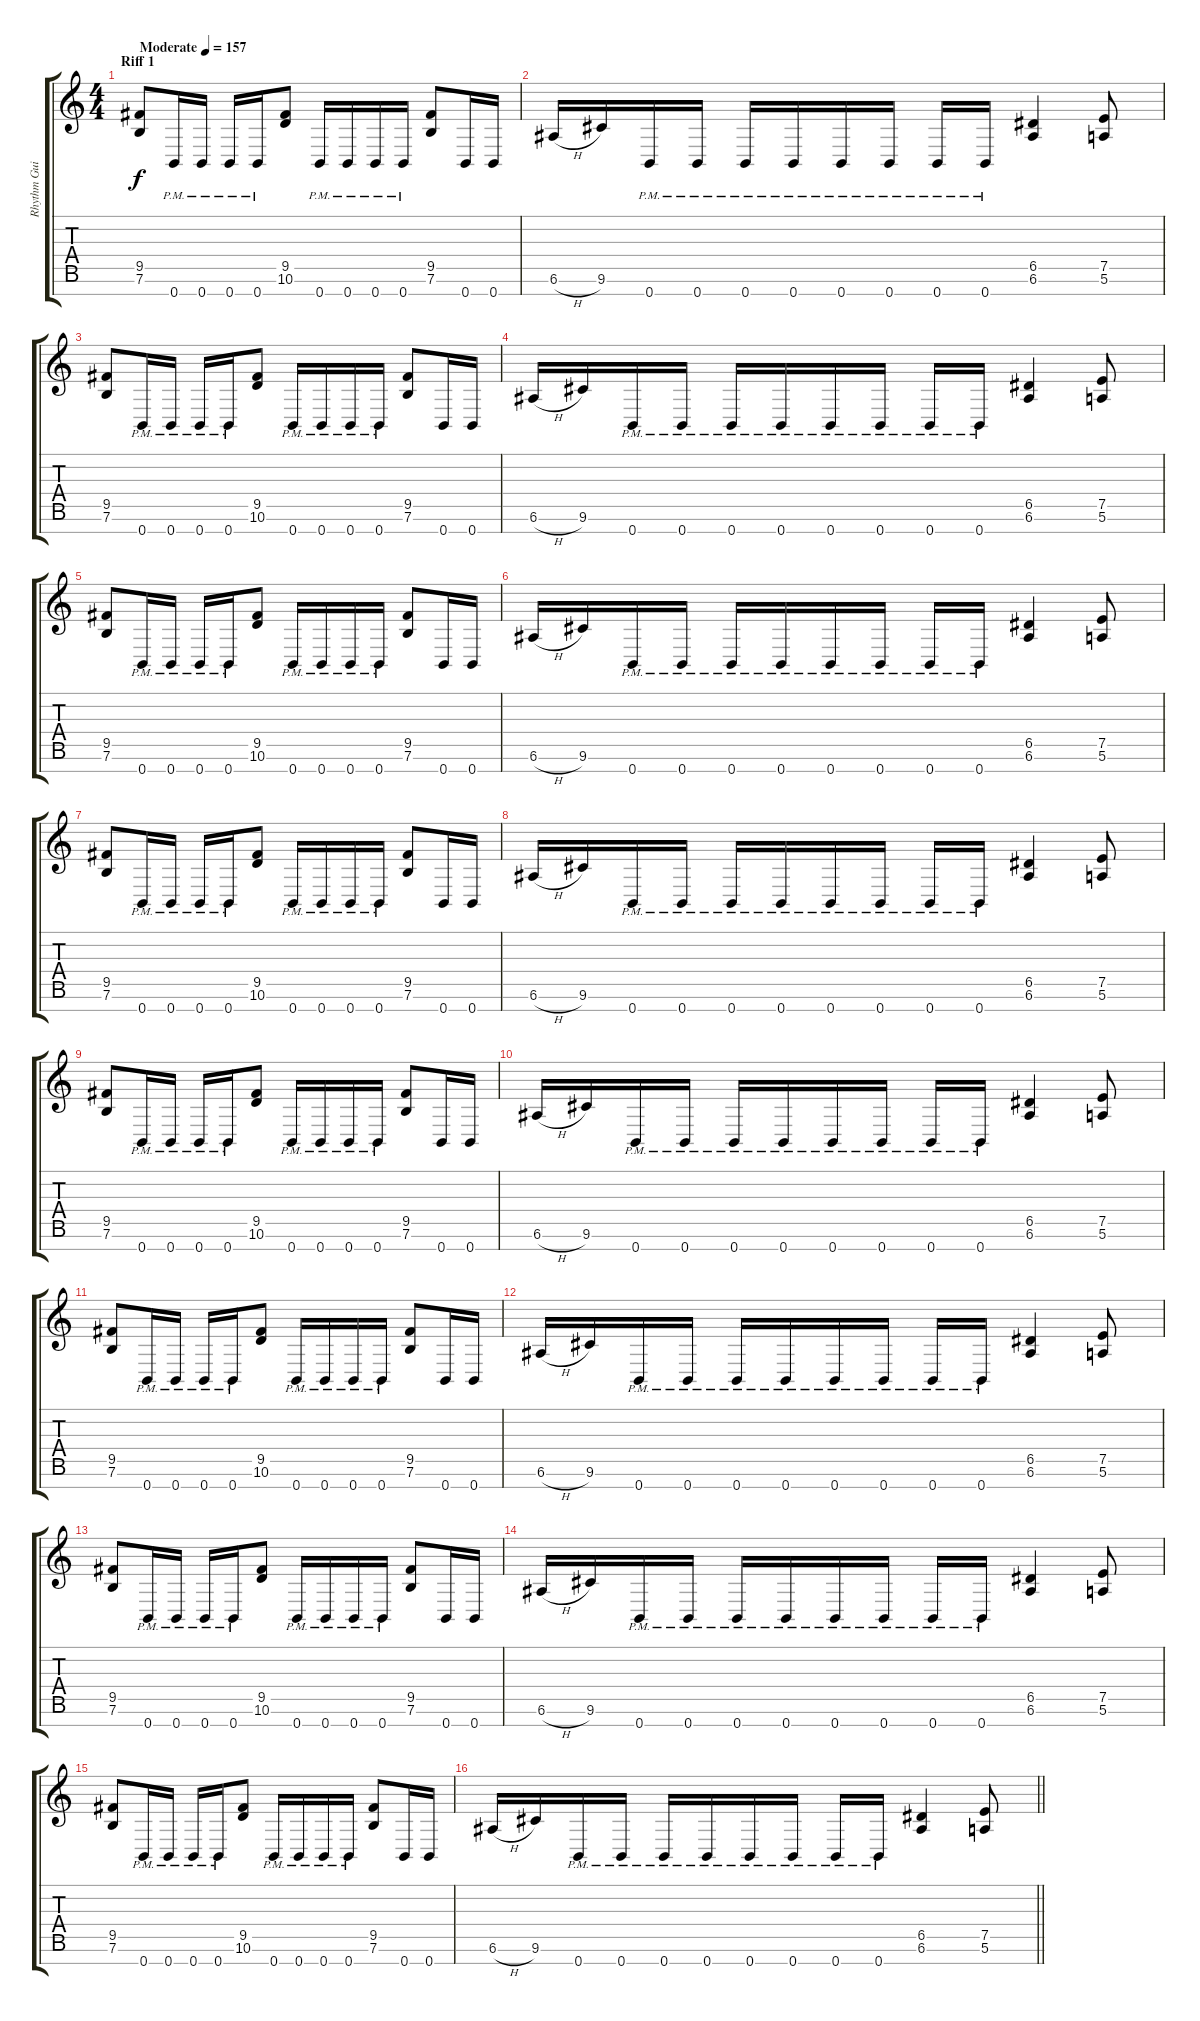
\track ("Rhythm Guitar 2" "Rhythm Gui") {instrument overdrivenguitar}
\staff {score tabs}
\tuning (E4 B3 G3 D3 A2 E2 B1) {hide}
\ts (4 4)
\section ("" "Riff 1")
\tempo (157 "Moderate")
\clef g2
\ks c
(9.5 7.6).8{dy f instrument overdrivenguitar} 0.7{pm}.16 0.7{pm}.16 0.7{pm}.16 0.7{pm}.16 (9.5 10.6).8 0.7{pm}.16 0.7{pm}.16 0.7{pm}.16 0.7{pm}.16 (9.5 7.6).8 0.7.16 0.7.16 |
6.6{h}.16 9.6.16 0.7{pm}.16 0.7{pm}.16 0.7{pm}.16 0.7{pm}.16 0.7{pm}.16 0.7{pm}.16 0.7{pm}.16 0.7{pm}.16 (6.5 6.6).4 (7.5 5.6).8 |
(9.5 7.6).8 0.7{pm}.16 0.7{pm}.16 0.7{pm}.16 0.7{pm}.16 (9.5 10.6).8 0.7{pm}.16 0.7{pm}.16 0.7{pm}.16 0.7{pm}.16 (9.5 7.6).8 0.7.16 0.7.16 |
6.6{h}.16 9.6.16 0.7{pm}.16 0.7{pm}.16 0.7{pm}.16 0.7{pm}.16 0.7{pm}.16 0.7{pm}.16 0.7{pm}.16 0.7{pm}.16 (6.5 6.6).4 (7.5 5.6).8 |
(9.5 7.6).8 0.7{pm}.16 0.7{pm}.16 0.7{pm}.16 0.7{pm}.16 (9.5 10.6).8 0.7{pm}.16 0.7{pm}.16 0.7{pm}.16 0.7{pm}.16 (9.5 7.6).8 0.7.16 0.7.16 |
6.6{h}.16 9.6.16 0.7{pm}.16 0.7{pm}.16 0.7{pm}.16 0.7{pm}.16 0.7{pm}.16 0.7{pm}.16 0.7{pm}.16 0.7{pm}.16 (6.5 6.6).4 (7.5 5.6).8 |
(9.5 7.6).8 0.7{pm}.16 0.7{pm}.16 0.7{pm}.16 0.7{pm}.16 (9.5 10.6).8 0.7{pm}.16 0.7{pm}.16 0.7{pm}.16 0.7{pm}.16 (9.5 7.6).8 0.7.16 0.7.16 |
6.6{h}.16 9.6.16 0.7{pm}.16 0.7{pm}.16 0.7{pm}.16 0.7{pm}.16 0.7{pm}.16 0.7{pm}.16 0.7{pm}.16 0.7{pm}.16 (6.5 6.6).4 (7.5 5.6).8 |
(9.5 7.6).8 0.7{pm}.16 0.7{pm}.16 0.7{pm}.16 0.7{pm}.16 (9.5 10.6).8 0.7{pm}.16 0.7{pm}.16 0.7{pm}.16 0.7{pm}.16 (9.5 7.6).8 0.7.16 0.7.16 |
6.6{h}.16 9.6.16 0.7{pm}.16 0.7{pm}.16 0.7{pm}.16 0.7{pm}.16 0.7{pm}.16 0.7{pm}.16 0.7{pm}.16 0.7{pm}.16 (6.5 6.6).4 (7.5 5.6).8 |
(9.5 7.6).8 0.7{pm}.16 0.7{pm}.16 0.7{pm}.16 0.7{pm}.16 (9.5 10.6).8 0.7{pm}.16 0.7{pm}.16 0.7{pm}.16 0.7{pm}.16 (9.5 7.6).8 0.7.16 0.7.16 |
6.6{h}.16 9.6.16 0.7{pm}.16 0.7{pm}.16 0.7{pm}.16 0.7{pm}.16 0.7{pm}.16 0.7{pm}.16 0.7{pm}.16 0.7{pm}.16 (6.5 6.6).4 (7.5 5.6).8 |
(9.5 7.6).8 0.7{pm}.16 0.7{pm}.16 0.7{pm}.16 0.7{pm}.16 (9.5 10.6).8 0.7{pm}.16 0.7{pm}.16 0.7{pm}.16 0.7{pm}.16 (9.5 7.6).8 0.7.16 0.7.16 |
6.6{h}.16 9.6.16 0.7{pm}.16 0.7{pm}.16 0.7{pm}.16 0.7{pm}.16 0.7{pm}.16 0.7{pm}.16 0.7{pm}.16 0.7{pm}.16 (6.5 6.6).4 (7.5 5.6).8 |
(9.5 7.6).8 0.7{pm}.16 0.7{pm}.16 0.7{pm}.16 0.7{pm}.16 (9.5 10.6).8 0.7{pm}.16 0.7{pm}.16 0.7{pm}.16 0.7{pm}.16 (9.5 7.6).8 0.7.16 0.7.16 |
\barLineRight lightlight
6.6{h}.16 9.6.16 0.7{pm}.16 0.7{pm}.16 0.7{pm}.16 0.7{pm}.16 0.7{pm}.16 0.7{pm}.16 0.7{pm}.16 0.7{pm}.16 (6.5 6.6).4 (7.5 5.6).8
